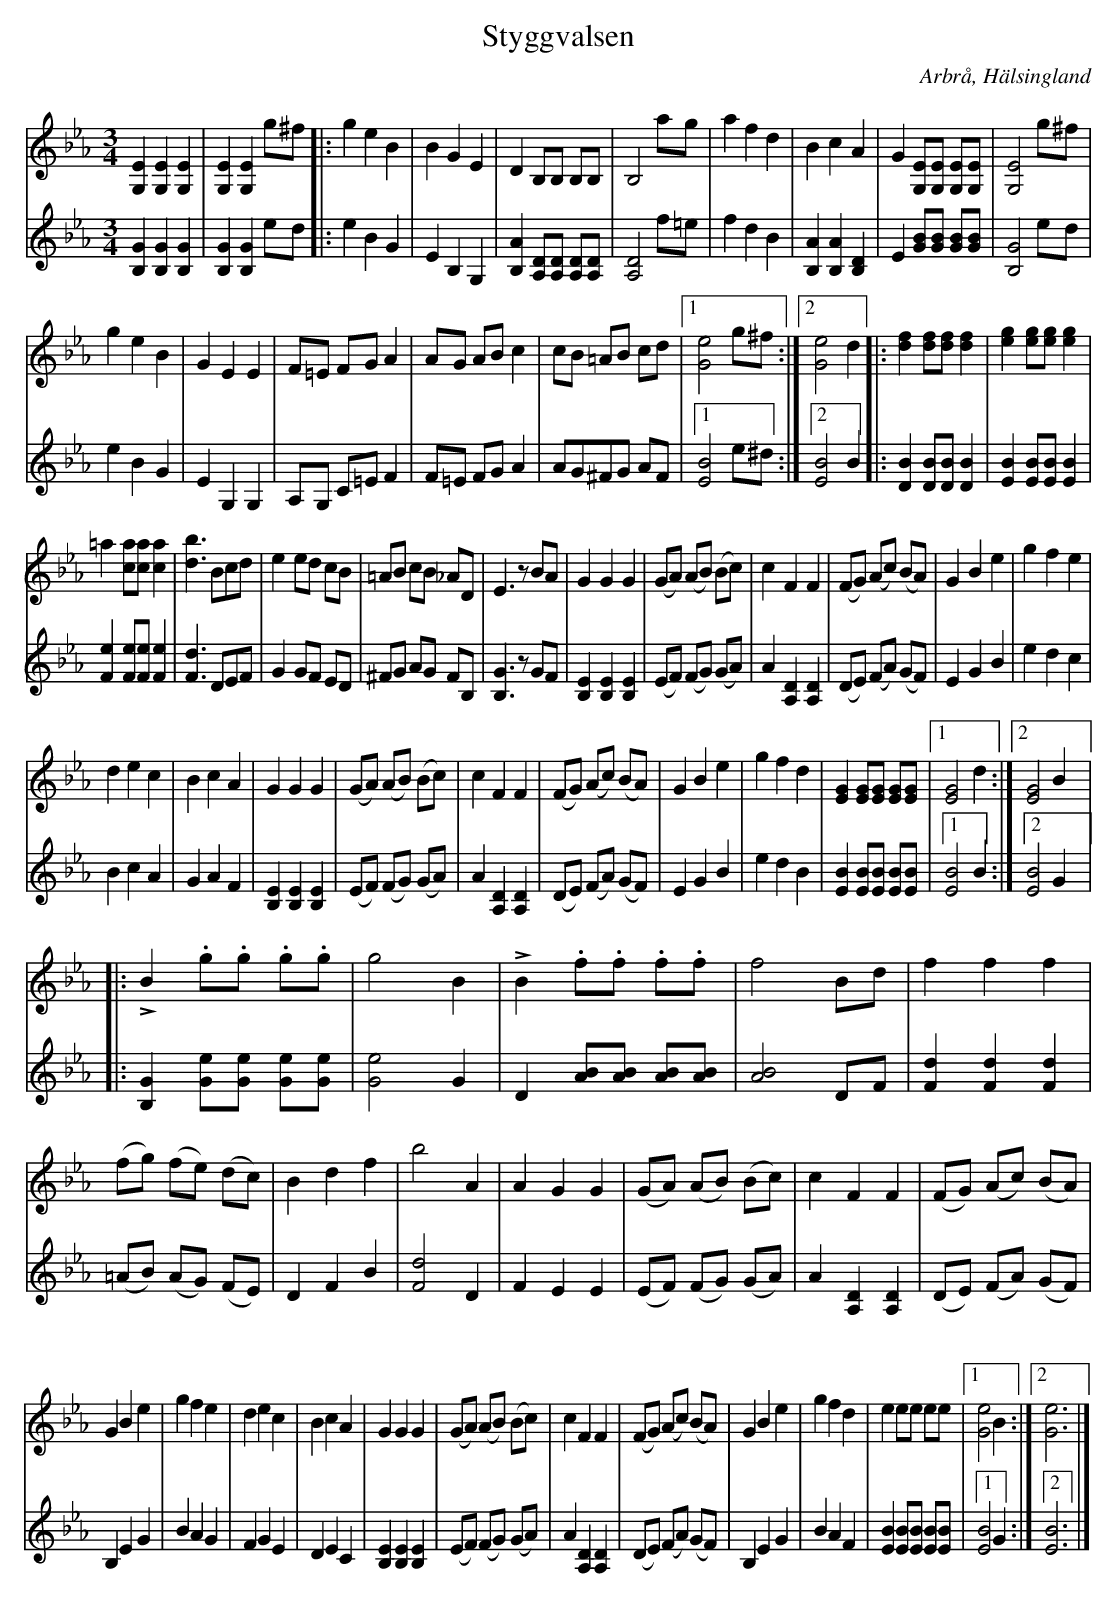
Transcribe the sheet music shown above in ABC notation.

X:1
T:Styggvalsen
O:Arbrå, Hälsingland
L:1/8
M:3/4
K:Eb
V:1
[EG,]2 [EG,]2 [EG,]2 | [EG,]2 [EG,]2 g^f |: g2 e2 B2 | B2 G2 E2 | D2 B,B, B,B, | B,4 ag | a2 f2 d2 | B2 c2 A2 | G2 [EG,][EG,] [EG,][EG,] |[EG,]4 g^f |
g2 e2 B2 | G2 E2 E2 | F=E FG A2 | AG AB c2 | cB =AB cd |1 [eG]4 g^f :|2 [eG]4 d2 |: [df]2 [df][df] [df]2 | [ge]2 [ge][ge] [ge]2 |
=a2 [ac][ac] [ac]2 | [db]3 Bcd | e2 ed cB | =AB cB _AD | E3 z BA | G2 G2 G2 | (GA) (AB) (Bc) | c2 F2 F2 | (FG) (Ac) (BA) | G2 B2 e2 | g2 f2 e2 |
d2 e2 c2 | B2 c2 A2 | G2 G2 G2 | (GA) (AB) (Bc) | c2 F2 F2 | (FG) (Ac) (BA) |G2 B2 e2 | g2 f2 d2 | [EG]2 [EG][EG] [EG][EG] |1 [EG]4 d2 :|2 [EG]4 B2 |:
!>! B2 .g.g .g.g | g4 B2 | !>! B2 .f.f .f.f | f4 Bd | f2 f2 f2 | (fg) (fe) (dc) | B2 d2 f2 | b4 A2 | A2 G2 G2 | (GA) (AB) (Bc) | c2 F2 F2 | (FG) (Ac) (BA) |
G2 B2 e2 | g2 f2 e2 | d2 e2 c2 | B2 c2 A2 | G2 G2 G2 | (GA) (AB) (Bc) | c2 F2 F2 | (FG) (Ac) (BA) | G2 B2 e2 | g2 f2 d2 |  e2 ee ee |1 [eG]4 B2 :|2 [eG]6 |]
V:2
[GB,]2 [GB,]2 [GB,]2 | [GB,]2 [GB,]2 ed |: e2 B2 G2 | E2 B,2 G,2 | [B,A]2 [DA,][DA,] [DA,][DA,] | [DA,]4 f=e | f2 d2 B2 | [AB,]2 [AB,]2 [DB,]2 | E2 [GB][GB] [GB][GB] |
[GB,]4 ed | e2 B2 G2 | E2 G,2 G,2 | A,G, C=E F2 | F=E FG A2 | AG^FG AF |1 [EB]4 e^d :|2 [EB]4 B2 |: [BD]2 [BD][BD] [BD]2 | [EB]2 [EB][EB] [EB]2 |
[Fe]2 [Fe][Fe] [Fe]2 | [Fd]3 DEF | G2 GF ED | ^FG AG FB, | [B,G]3 z GF | [EB,]2 [EB,]2 [EB,]2 | (EF) (FG) (GA) | A2 [DA,]2 [DA,]2 | (DE) (FA) (GF) | E2 G2 B2 |
e2 d2 c2 | B2 c2 A2 | G2 A2 F2 | [EB,]2 [EB,]2 [EB,]2 | (EF) (FG) (GA) | A2 [DA,]2 [DA,]2 | (DE) (FA) (GF) | E2 G2 B2 | e2 d2 B2 | [EB]2 [EB][EB] [EB][EB] |1 [EB]4 B2 :|2 [EB]4 G2 |:
[GB,]2 [Ge][Ge] [Ge][Ge] | [Ge]4 G2 | D2 [AB][AB] [AB][AB] | [AB]4 DF | [Fd]2 [Fd]2 [Fd]2 | (=AB) (AG) (FE) | D2 F2 B2 | [Fd]4 D2 | F2 E2 E2 | (EF) (FG) (GA) |
A2 [A,D]2 [A,D]2 | (DE) (FA) (GF) | B,2 E2 G2 | B2 A2 G2 | F2 G2 E2 | D2 E2 C2 | [EB,]2 [EB,]2 [EB,]2 | (EF) (FG) (GA) | A2 [A,D]2 [A,D]2 | (DE) (FA) (GF) | B,2 E2 G2 | B2 A2 F2 | [BE]2 [BE][BE] [BE][BE] |1 [BE]4 G2 :|2 [BE]6 |]
